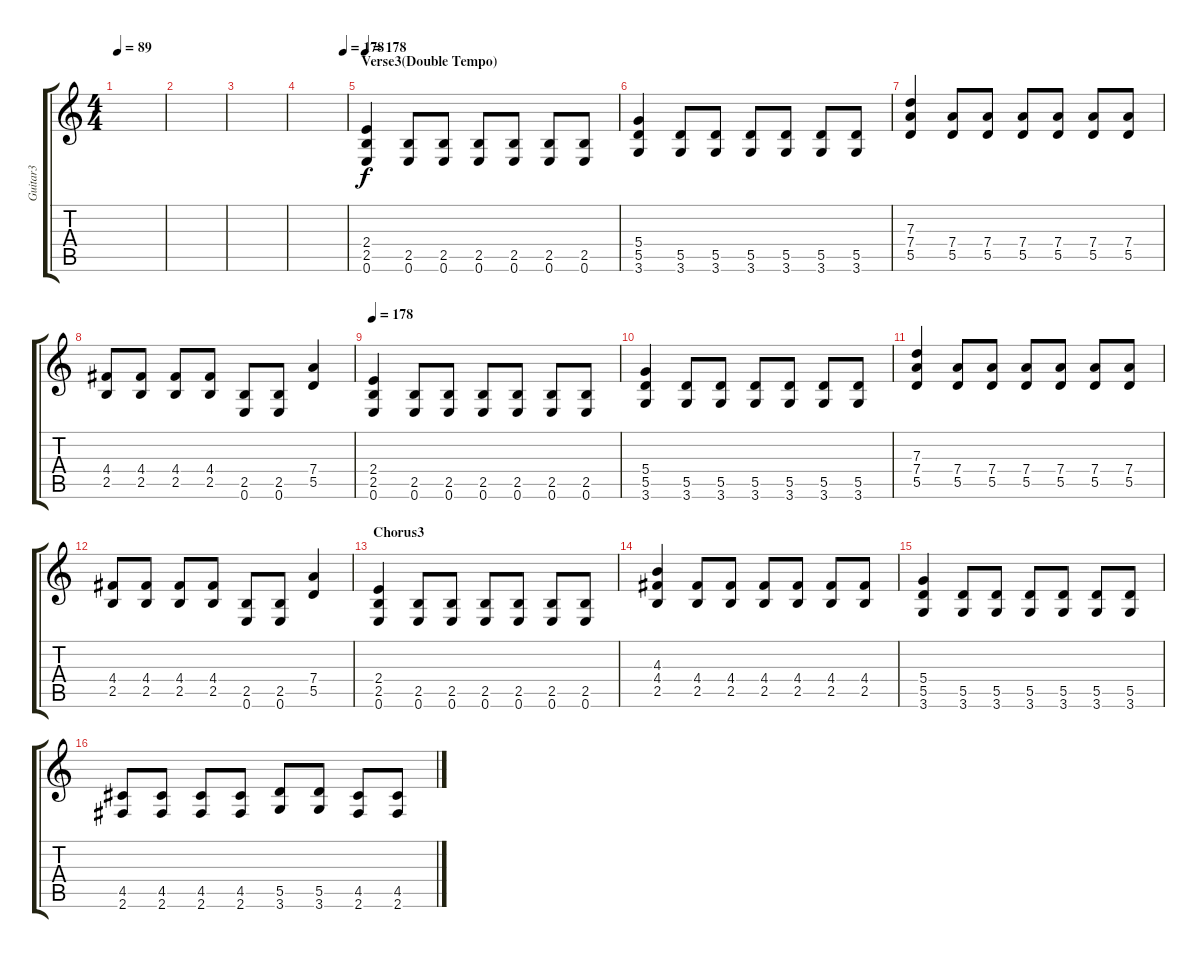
\track ("Guitar3" "Guitar3") {instrument distortionguitar}
\staff {score tabs}
\tuning (E4 B3 G3 D3 A2 E2) {hide}
\ts (4 4)
\tempo 89
\clef g2
\ks c
|
|
|
\tempo (178 0.9375)
|
\section ("" "Verse3(Double Tempo)")
\tempo 178
(2.4 2.5 0.6).4 (2.5 0.6).8 (2.5 0.6).8 (2.5 0.6).8 (2.5 0.6).8 (2.5 0.6).8 (2.5 0.6).8 |
(5.4 5.5 3.6).4 (5.5 3.6).8 (5.5 3.6).8 (5.5 3.6).8 (5.5 3.6).8 (5.5 3.6).8 (5.5 3.6).8 |
(7.3 7.4 5.5).4 (7.4 5.5).8 (7.4 5.5).8 (7.4 5.5).8 (7.4 5.5).8 (7.4 5.5).8 (7.4 5.5).8 |
(4.4 2.5).8 (4.4 2.5).8 (4.4 2.5).8 (4.4 2.5).8 (2.5 0.6).8 (2.5 0.6).8 (7.4 5.5).4 |
\tempo 178
(2.4 2.5 0.6).4 (2.5 0.6).8 (2.5 0.6).8 (2.5 0.6).8 (2.5 0.6).8 (2.5 0.6).8 (2.5 0.6).8 |
(5.4 5.5 3.6).4 (5.5 3.6).8 (5.5 3.6).8 (5.5 3.6).8 (5.5 3.6).8 (5.5 3.6).8 (5.5 3.6).8 |
(7.3 7.4 5.5).4 (7.4 5.5).8 (7.4 5.5).8 (7.4 5.5).8 (7.4 5.5).8 (7.4 5.5).8 (7.4 5.5).8 |
(4.4 2.5).8 (4.4 2.5).8 (4.4 2.5).8 (4.4 2.5).8 (2.5 0.6).8 (2.5 0.6).8 (7.4 5.5).4 |
\section ("" "Chorus3")
(2.4 2.5 0.6).4 (2.5 0.6).8 (2.5 0.6).8 (2.5 0.6).8 (2.5 0.6).8 (2.5 0.6).8 (2.5 0.6).8 |
(4.3 4.4 2.5).4 (4.4 2.5).8 (4.4 2.5).8 (4.4 2.5).8 (4.4 2.5).8 (4.4 2.5).8 (4.4 2.5).8 |
(5.4 5.5 3.6).4 (5.5 3.6).8 (5.5 3.6).8 (5.5 3.6).8 (5.5 3.6).8 (5.5 3.6).8 (5.5 3.6).8 |
(4.5 2.6).8 (4.5 2.6).8 (4.5 2.6).8 (4.5 2.6).8 (5.5 3.6).8 (5.5 3.6).8 (4.5 2.6).8 (4.5 2.6).8
